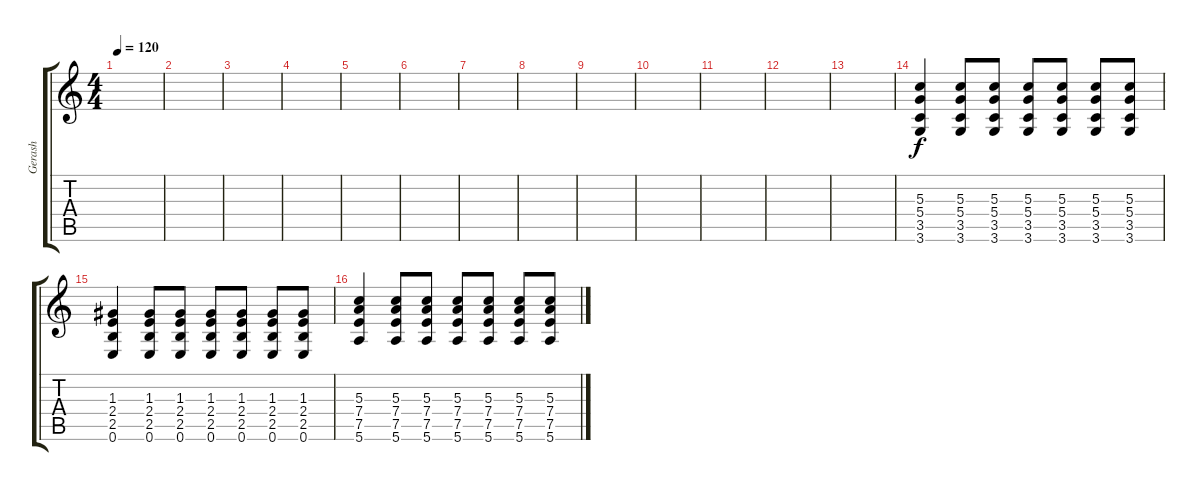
\track ("Gerash" "Gerash") {instrument overdrivenguitar}
\staff {score tabs}
\tuning (E4 B3 G3 D3 A2 E2) {hide}
\ts (4 4)
\tempo 120
\clef g2
\ks c
|
|
|
|
|
|
|
|
|
|
|
|
|
(5.3 5.4 3.5 3.6).4 (5.3 5.4 3.5 3.6).8 (5.3 5.4 3.5 3.6).8 (5.3 5.4 3.5 3.6).8 (5.3 5.4 3.5 3.6).8 (5.3 5.4 3.5 3.6).8 (5.3 5.4 3.5 3.6).8 |
(1.3 2.4 2.5 0.6).4 (1.3 2.4 2.5 0.6).8 (1.3 2.4 2.5 0.6).8 (1.3 2.4 2.5 0.6).8 (1.3 2.4 2.5 0.6).8 (1.3 2.4 2.5 0.6).8 (1.3 2.4 2.5 0.6).8 |
(5.3 7.4 7.5 5.6).4 (5.3 7.4 7.5 5.6).8 (5.3 7.4 7.5 5.6).8 (5.3 7.4 7.5 5.6).8 (5.3 7.4 7.5 5.6).8 (5.3 7.4 7.5 5.6).8 (5.3 7.4 7.5 5.6).8
